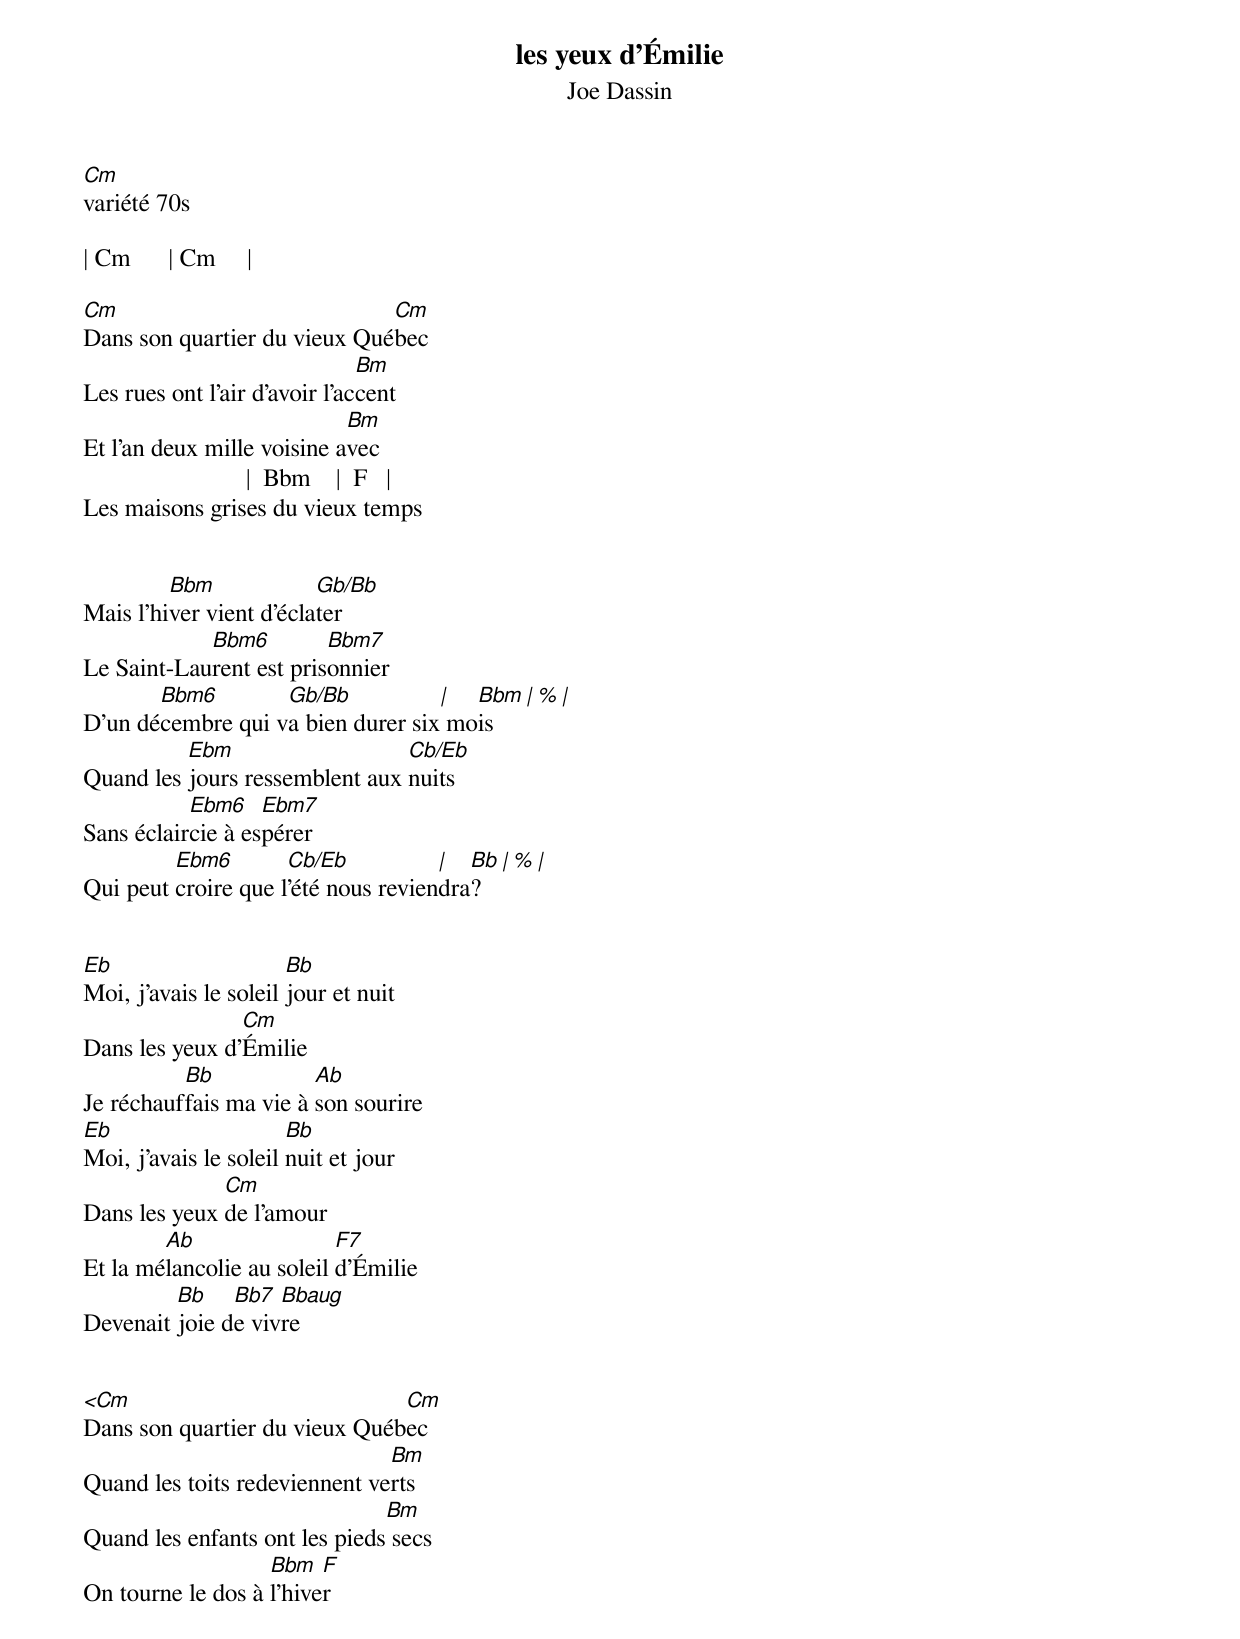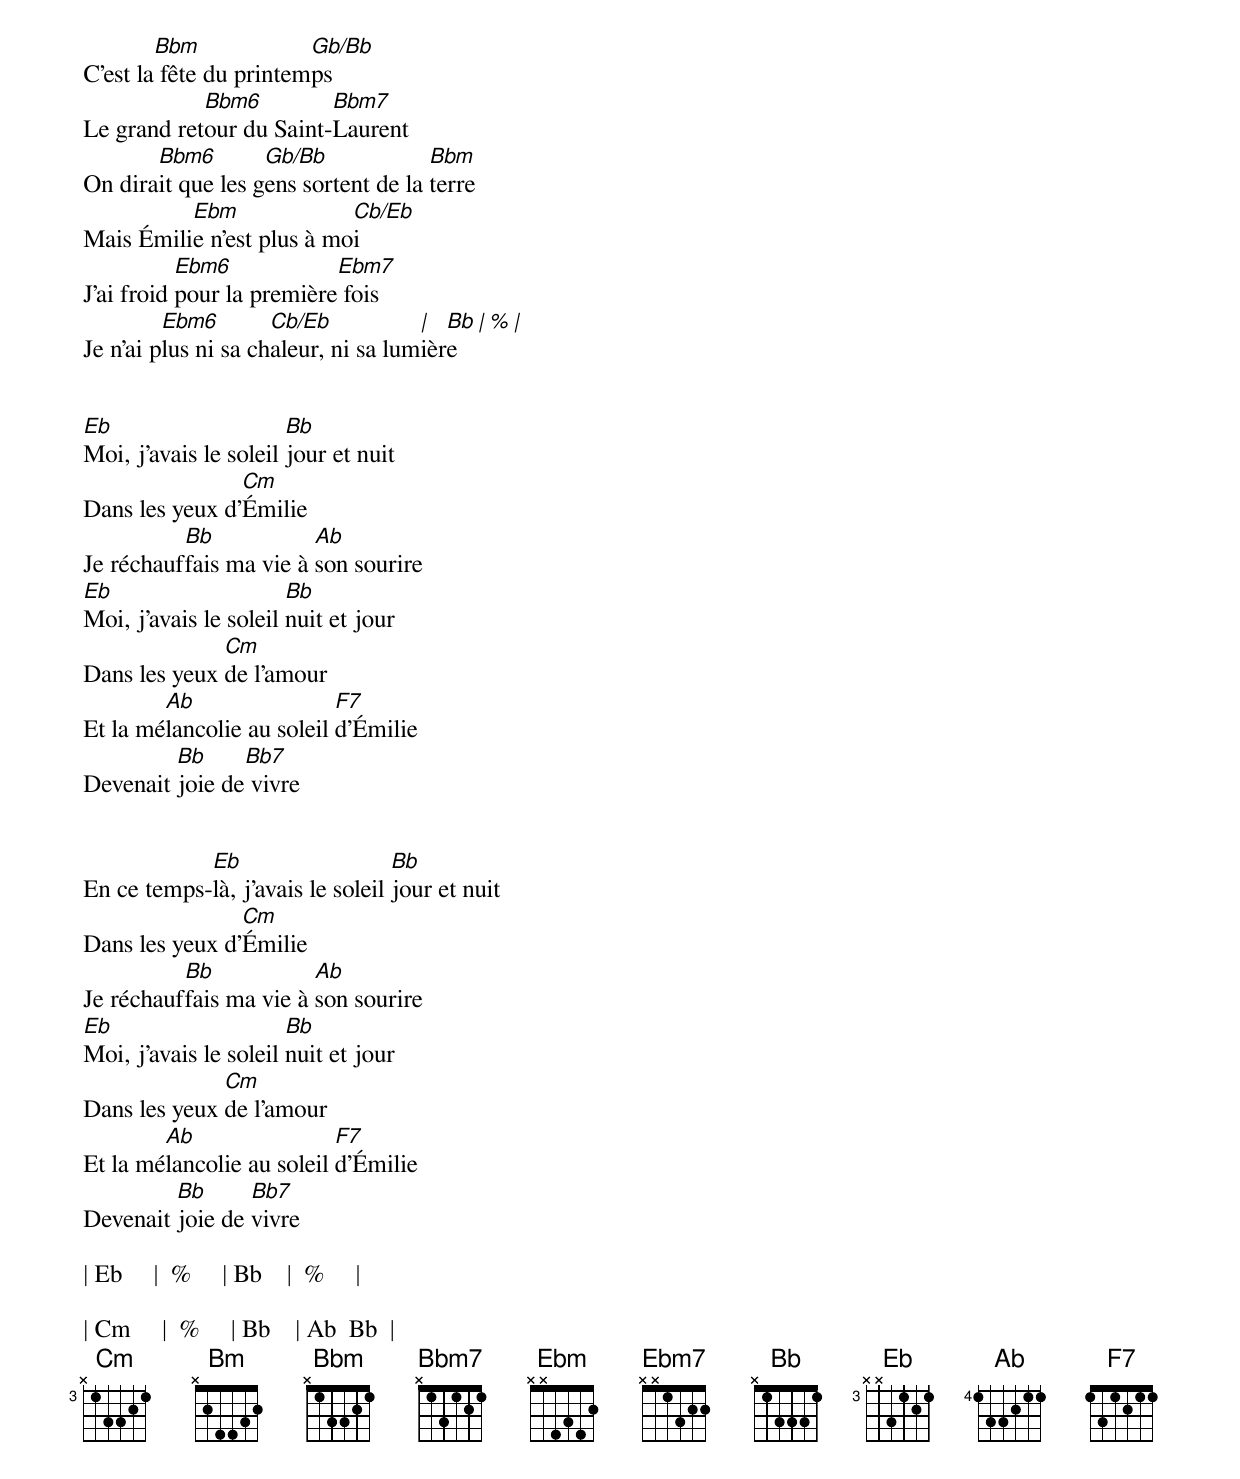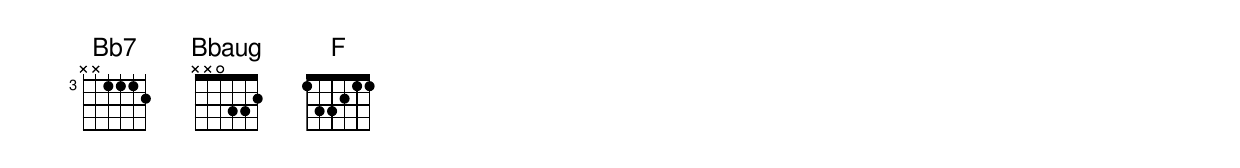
les yeux d’Émilie
Joe Dassin
Cm
variété 70s

| Cm      | Cm     |

Cm                            Cm
Dans son quartier du vieux Québec
                               Bm
Les rues ont l'air d'avoir l'accent
                            Bm
Et l'an deux mille voisine avec
                          |  Bbm    |  F   |
Les maisons grises du vieux temps


         Bbm             Gb/Bb
Mais l'hiver vient d'éclater
            Bbm6         Bbm7
Le Saint-Laurent est prisonnier
       Bbm6        Gb/Bb           |  Bbm    | %   |
D'un décembre qui va bien durer six mois
          Ebm                   Cb/Eb
Quand les jours ressemblent aux nuits
           Ebm6    Ebm7
Sans éclaircie à espérer
         Ebm6        Cb/Eb           |  Bb   | %    |
Qui peut croire que l'été nous reviendra?


Eb                     Bb
Moi, j'avais le soleil jour et nuit
                Cm
Dans les yeux d’Émilie
          Bb            Ab
Je réchauffais ma vie à son sourire
Eb                     Bb
Moi, j'avais le soleil nuit et jour
              Cm
Dans les yeux de l'amour
        Ab                 F7
Et la mélancolie au soleil d’Émilie
         Bb    Bb7  Bbaug
Devenait joie de vivre


<Cm                            Cm
Dans son quartier du vieux Québec
                               Bm
Quand les toits redeviennent verts
                               Bm
Quand les enfants ont les pieds secs
                   Bbm   F
On tourne le dos à l'hiver


        Bbm             Gb/Bb
C'est la fête du printemps
            Bbm6         Bbm7
Le grand retour du Saint-Laurent
       Bbm6        Gb/Bb             Bbm
On dirait que les gens sortent de la terre
          Ebm              Cb/Eb
Mais Émilie n'est plus à moi
           Ebm6            Ebm7
J'ai froid pour la première fois
         Ebm6        Cb/Eb           |  Bb   | %    |
Je n'ai plus ni sa chaleur, ni sa lumière


Eb                     Bb
Moi, j'avais le soleil jour et nuit
                Cm
Dans les yeux d’Émilie
          Bb            Ab
Je réchauffais ma vie à son sourire
Eb                     Bb
Moi, j'avais le soleil nuit et jour
              Cm
Dans les yeux de l'amour
        Ab                 F7
Et la mélancolie au soleil d’Émilie
         Bb     Bb7
Devenait joie de vivre


            Eb                    Bb
En ce temps-là, j'avais le soleil jour et nuit
                Cm
Dans les yeux d’Émilie
          Bb            Ab
Je réchauffais ma vie à son sourire
Eb                     Bb
Moi, j'avais le soleil nuit et jour
              Cm
Dans les yeux de l'amour
        Ab                 F7
Et la mélancolie au soleil d’Émilie
         Bb      Bb7
Devenait joie de vivre

| Eb     |  %     | Bb    |  %     |

| Cm     |  %     | Bb    | Ab  Bb  |
